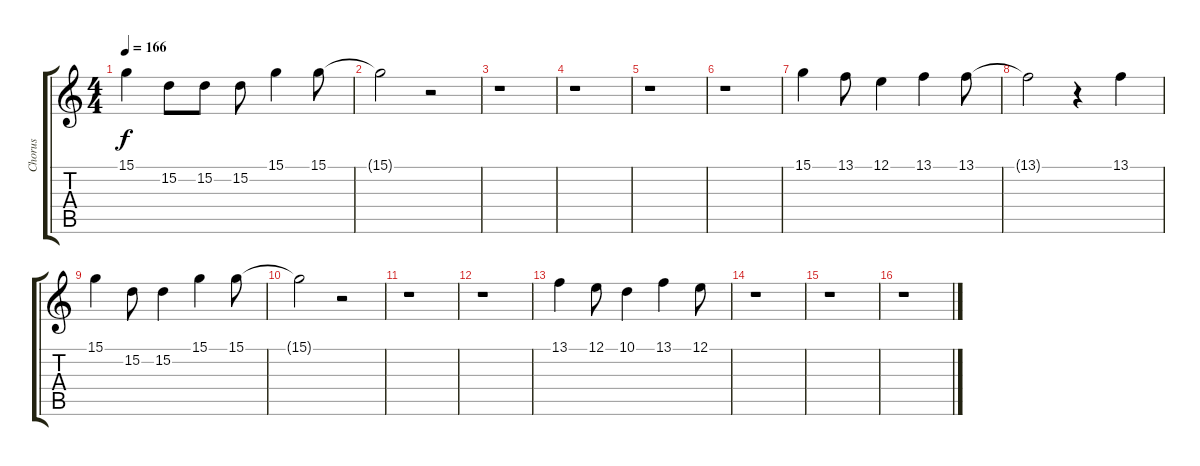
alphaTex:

\track ("Chorus" "Chorus") {instrument piccolo}
\staff {score tabs}
\tuning (E4 B3 G3 D3 A2 E2) {hide}
\ts (4 4)
\tempo 166
\clef g2
\ks c
15.1.4{dy f} 15.2.8 15.2.8 15.2.8 15.1.4 15.1.8 |
15.1{t}.2 r.2 |
r.1 |
r.1 |
r.1 |
r.1 |
15.1.4 13.1.8 12.1.4 13.1.4 13.1.8 |
13.1{t}.2 r.4 13.1.4 |
15.1.4 15.2.8 15.2.4 15.1.4 15.1.8 |
15.1{t}.2 r.2 |
r.1 |
r.1 |
13.1.4 12.1.8 10.1.4 13.1.4 12.1.8 |
r.1 |
r.1 |
r.1
